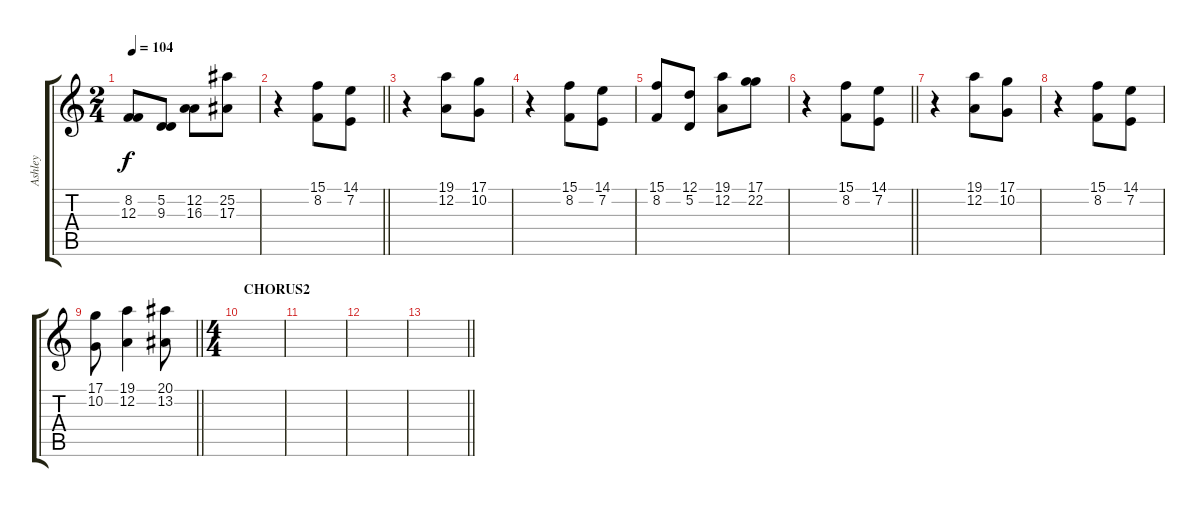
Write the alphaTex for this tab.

\track ("Ashley" "Ashley") {instrument stringensemble1}
\staff {score tabs}
\tuning (D4 A3 F3 C3 G2 D2) {hide}
\ts (2 4)
\tempo 104
\clef g2
\ks c
(8.2 12.3).8{dy f} (5.2 9.3).8 (12.2 16.3).8 (25.2 17.3).8 |
\barLineRight lightlight
r.4 (15.1 8.2).8 (14.1 7.2).8 |
r.4 (19.1 12.2).8 (17.1 10.2).8 |
r.4 (15.1 8.2).8 (14.1 7.2).8 |
(15.1 8.2).8 (12.1 5.2).8 (19.1 12.2).8 (17.1 22.2).8 |
\barLineRight lightlight
r.4 (15.1 8.2).8 (14.1 7.2).8 |
r.4 (19.1 12.2).8 (17.1 10.2).8 |
r.4 (15.1 8.2).8 (14.1 7.2).8 |
\barLineRight lightlight
(17.1 10.2).8 (19.1 12.2).4 (20.1 13.2).8 |
\ts (4 4)
\section ("" "CHORUS2")
|
|
|
\barLineRight lightlight
